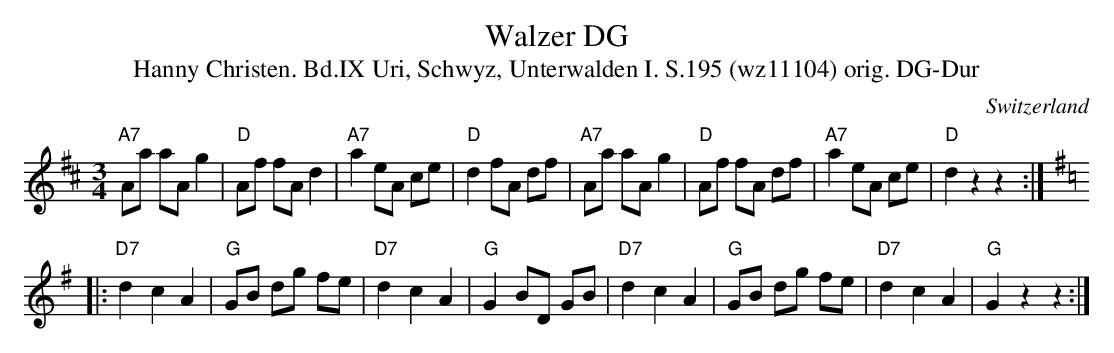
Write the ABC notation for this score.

X:1
T: Walzer DG
T:Hanny Christen. Bd.IX Uri, Schwyz, Unterwalden I. S.195 (wz11104) orig. DG-Dur
M:3/4
L:1/8
O:Switzerland
K:D major
"A7"Aa aA g2 | "D"Af fA d2 | "A7"a2 eA ce | "D"d2 fA df |\
"A7"Aa aA g2 | "D"Af fA df | "A7"a2 eA ce | "D"d2z2z2 :: [K:G]
"D7"d2c2A2 | "G"GB dg fe | "D7"d2c2A2 | "G"G2 BD GB | \
"D7"d2c2A2 | "G"GB dg fe | "D7"d2c2A2 | "G"G2z2z2 :|
